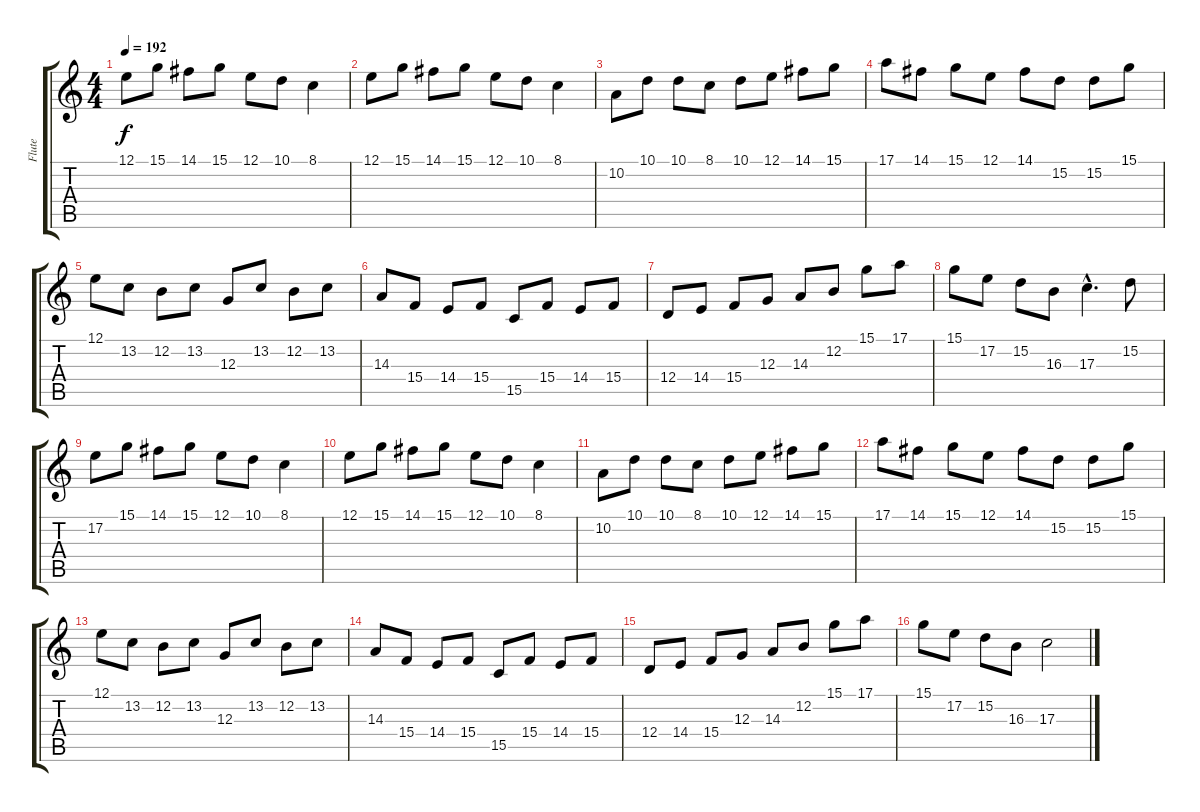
\track ("Flute" "Flute") {instrument flute}
\staff {score tabs}
\tuning (E4 B3 G3 D3 A2 E2) {hide}
\ts (4 4)
\tempo 192
\clef g2
\ks c
12.1.8{dy f} 15.1.8 14.1.8 15.1.8 12.1.8 10.1.8 8.1.4 |
12.1.8 15.1.8 14.1.8 15.1.8 12.1.8 10.1.8 8.1.4 |
10.2.8 10.1.8 10.1.8 8.1.8 10.1.8 12.1.8 14.1.8 15.1.8 |
17.1.8 14.1.8 15.1.8 12.1.8 14.1.8 15.2.8 15.2.8 15.1.8 |
12.1.8 13.2.8 12.2.8 13.2.8 12.3.8 13.2.8 12.2.8 13.2.8 |
14.3.8 15.4.8 14.4.8 15.4.8 15.5.8 15.4.8 14.4.8 15.4.8 |
12.4.8 14.4.8 15.4.8 12.3.8 14.3.8 12.2.8 15.1.8 17.1.8 |
15.1.8 17.2.8 15.2.8 16.3.8 17.3{hac}.4{d} 15.2.8 |
17.2.8 15.1.8 14.1.8 15.1.8 12.1.8 10.1.8 8.1.4 |
12.1.8 15.1.8 14.1.8 15.1.8 12.1.8 10.1.8 8.1.4 |
10.2.8 10.1.8 10.1.8 8.1.8 10.1.8 12.1.8 14.1.8 15.1.8 |
17.1.8 14.1.8 15.1.8 12.1.8 14.1.8 15.2.8 15.2.8 15.1.8 |
12.1.8 13.2.8 12.2.8 13.2.8 12.3.8 13.2.8 12.2.8 13.2.8 |
14.3.8 15.4.8 14.4.8 15.4.8 15.5.8 15.4.8 14.4.8 15.4.8 |
12.4.8 14.4.8 15.4.8 12.3.8 14.3.8 12.2.8 15.1.8 17.1.8 |
15.1.8 17.2.8 15.2.8 16.3.8 17.3.2
